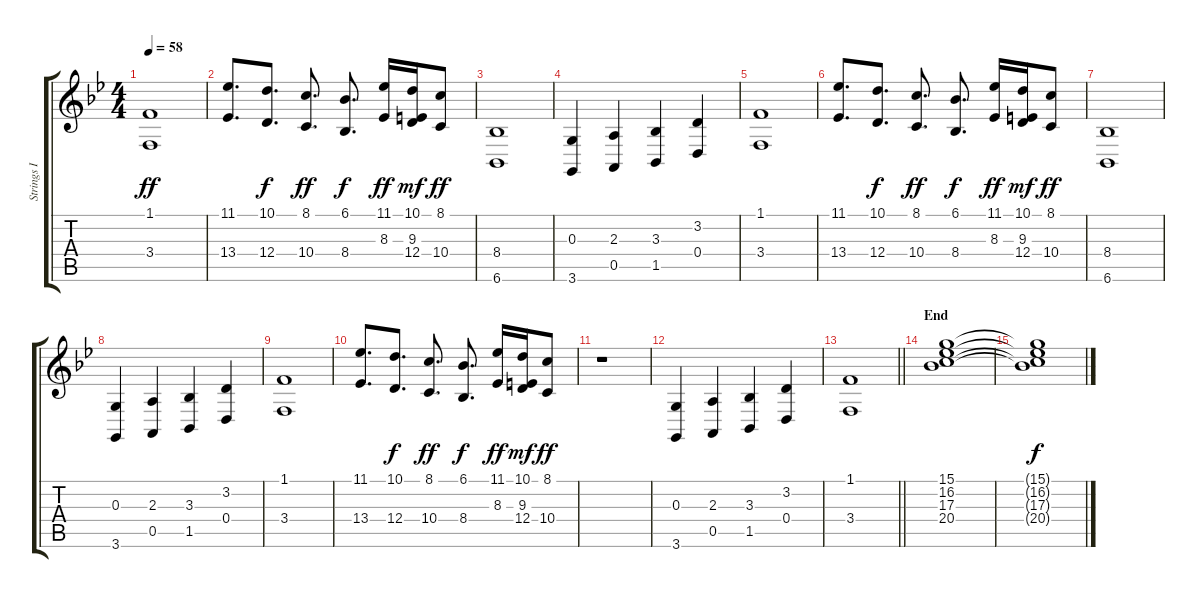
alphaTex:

\track ("Strings I" "Strings I") {instrument synthstrings1}
\staff {score tabs}
\tuning (E4 B3 G3 D3 A2 E2) {hide}
\ts (4 4)
\tempo 58
\clef g2
\ks bb
(1.1 3.4).1{dy ff} |
(11.1 13.4).8{d} (10.1 12.4).8{d dy f} (8.1 10.4).8{d dy ff} (6.1 8.4).8{d dy f} (11.1 8.3).16{dy ff} (10.1 9.3 12.4).16{dy mf} (8.1 10.4).8{dy ff} |
(8.4 6.6).1 |
(0.3 3.6).4 (2.3 0.5).4 (3.3 1.5).4 (3.2 0.4).4 |
(1.1 3.4).1 |
(11.1 13.4).8{d} (10.1 12.4).8{d dy f} (8.1 10.4).8{d dy ff} (6.1 8.4).8{d dy f} (11.1 8.3).16{dy ff} (10.1 9.3 12.4).16{dy mf} (8.1 10.4).8{dy ff} |
(8.4 6.6).1 |
(0.3 3.6).4 (2.3 0.5).4 (3.3 1.5).4 (3.2 0.4).4 |
(1.1 3.4).1 |
(11.1 13.4).8{d} (10.1 12.4).8{d dy f} (8.1 10.4).8{d dy ff} (6.1 8.4).8{d dy f} (11.1 8.3).16{dy ff} (10.1 9.3 12.4).16{dy mf} (8.1 10.4).8{dy ff} |
r.1 |
(0.3 3.6).4 (2.3 0.5).4 (3.3 1.5).4 (3.2 0.4).4 |
\barLineRight lightlight
(1.1 3.4).1 |
\section ("" "End")
(15.1 16.2 17.3 20.4).1 |
(15.1{t} 16.2{t} 17.3{t} 20.4{t}).1{dy f}
